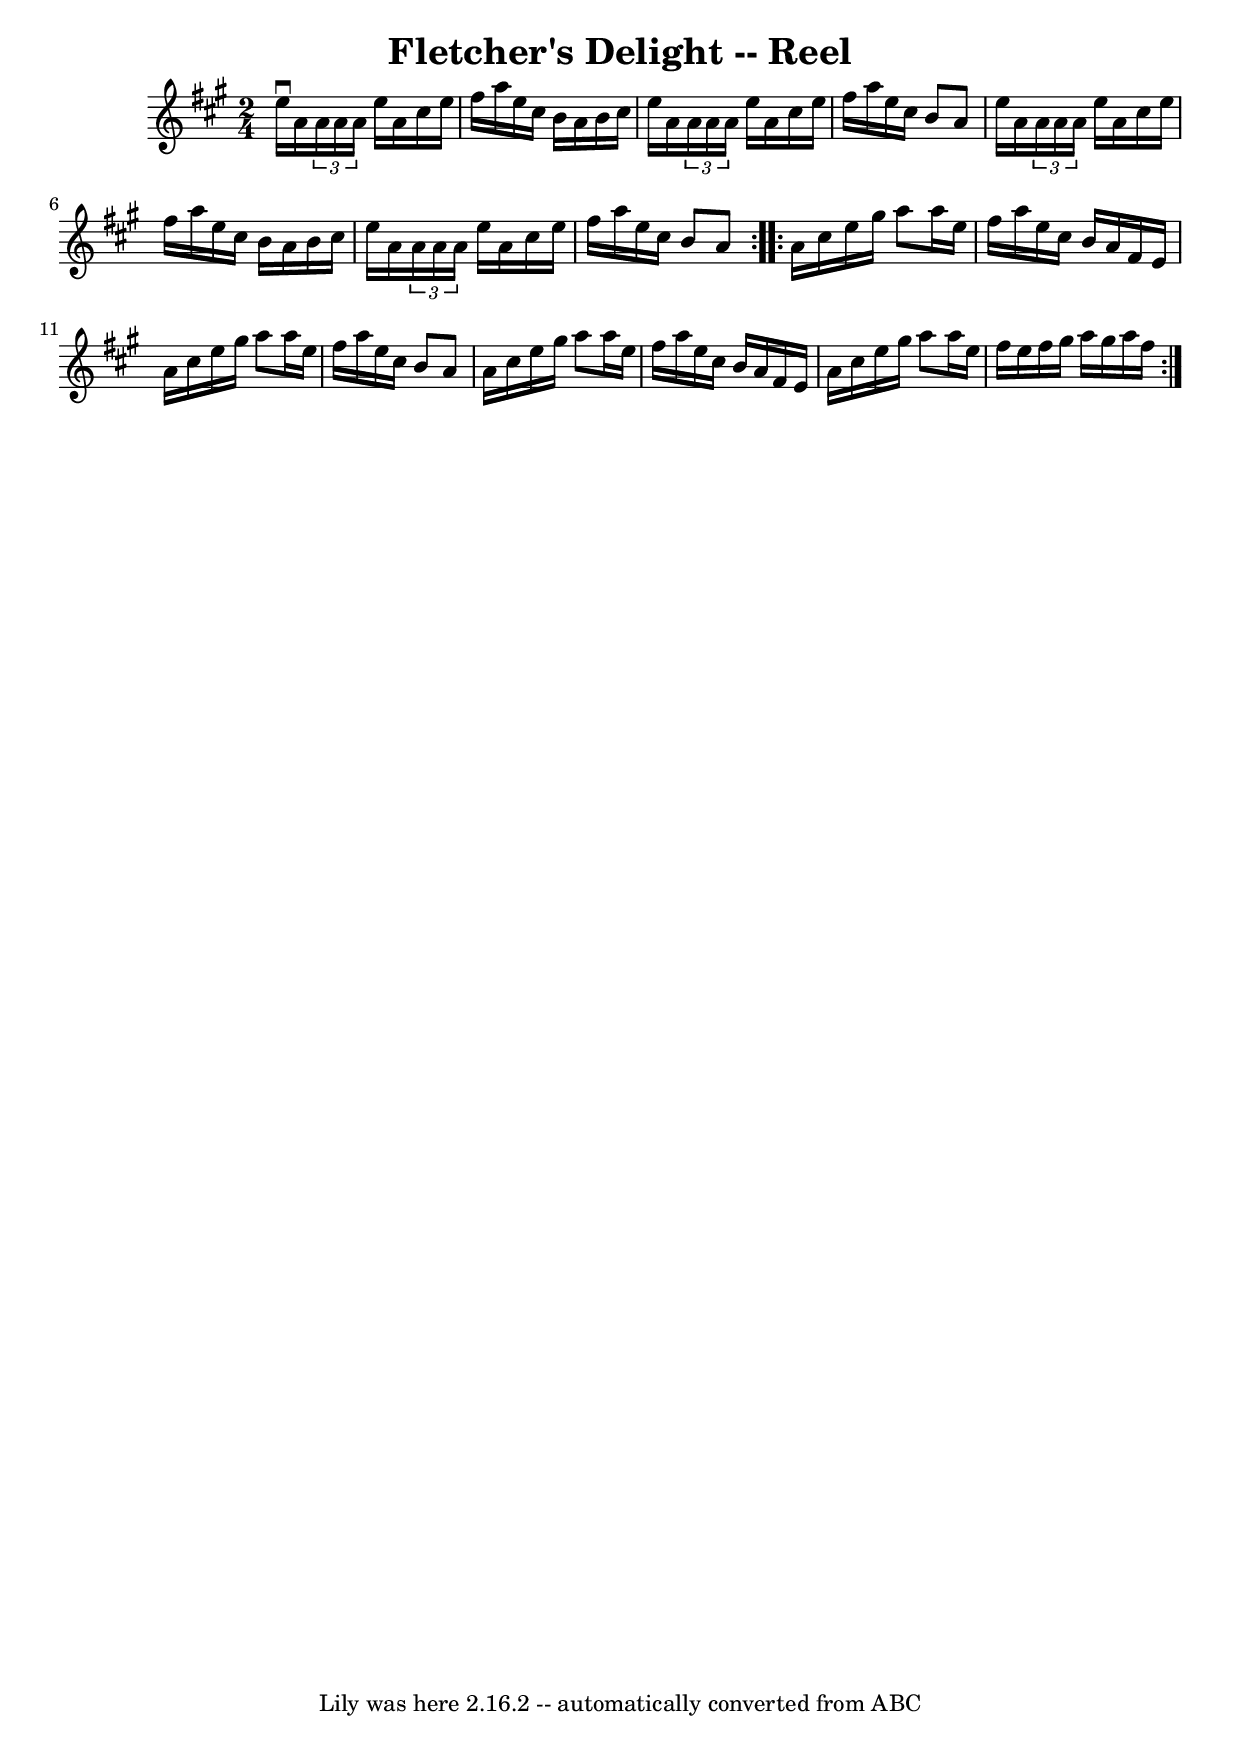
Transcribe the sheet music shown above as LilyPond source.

\version "2.16.2"
\include "Mammoth.ily"
\header {
  %% book = "Ryan's Mammoth Collection"
 crossRefNumber = "1"
 footnotes = "\\\\371"
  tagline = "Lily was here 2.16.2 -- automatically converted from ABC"
  title = "Fletcher's Delight -- Reel"

}
voicedefault =  {



  \repeat volta 2 {

    \time 2/4 
    \key a \major
 e''16^\downbow a'16  \times 2/3 { a'16 a'16   
				 a'16   				    } e''16 a'16 cis''16 e''16     |
 fis''16 a''16 e''16 cis''16 b'16 a'16 b'16 cis''16     |
 e''16 a'16 
    \times 2/3 { a'16 a'16 a'16   	       } e''16 a'16 cis''16 e''16      |
 fis''16 a''16 e''16 cis''16 b'8 a'8    |
    
 e''16 a'16  \times 2/3 { a'16 a'16 a'16  
			   } e''16 a'16 cis''16 e''16     |
 fis''16 a''16 e''16 cis''16 b'16 a'16 b'16 cis''16     |
 e''16 a'16  \times 2/3 { a'16    
			 a'16 a'16   			   } e''16 a'16 cis''16 e''16     |
 fis''16    
 a''16 e''16 cis''16 b'8 a'8    
  }     
  \repeat volta 2 {
 a'16 cis''16 e''16 gis''16 a''8 a''16 e''16     |
 fis''16 a''16 e''16 cis''16 b'16 a'16 fis'16 e'16     |
 a'16 cis''16 e''16 gis''16 a''8 a''16 e''16     |
 fis''16 a''16 e''16 cis''16 b'8 a'8     |
 a'16 cis''16 e''16 gis''16 a''8 a''16 e''16     |
 fis''16 a''16 e''16 cis''16 b'16 a'16 fis'16 e'16     |
 a'16 cis''16 e''16 gis''16 a''8 a''16 e''16     |
 fis''16    
 e''16 fis''16 gis''16 a''16 gis''16 a''16 fis''16      
  }   

}

\score{
  <<

    \context Staff="default"
    {
      \voicedefault 
      
    }

  >>
  \layout {
    
  }
  \midi {
  }

}
